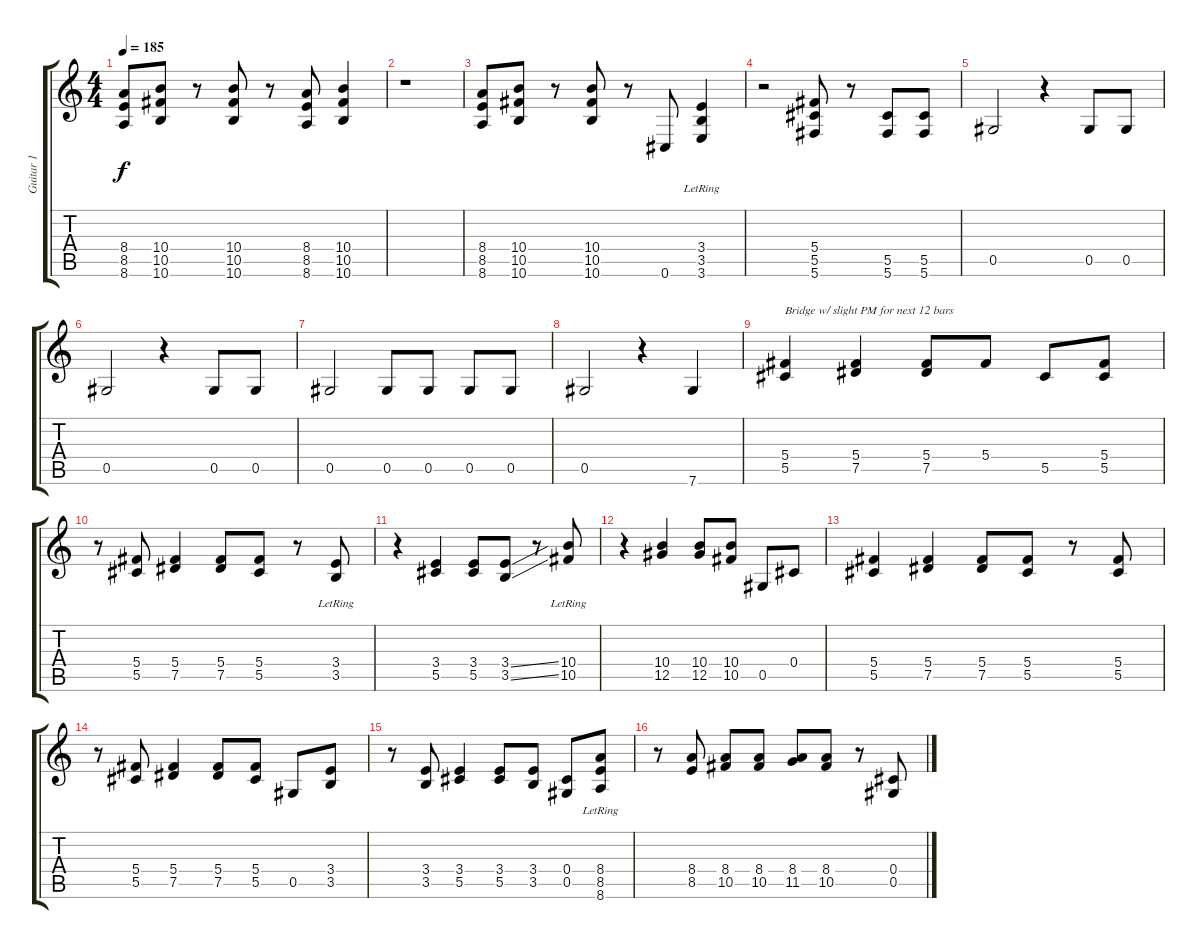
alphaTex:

\track ("Guitar 1" "Guitar 1") {instrument distortionguitar}
\staff {score tabs}
\tuning (Eb4 Bb3 Gb3 Db3 Ab2 Db2) {hide}
\ts (4 4)
\tempo 185
\clef g2
\ks c
(8.4 8.5 8.6).8{dy f} (10.4 10.5 10.6).8 r.8 (10.4 10.5 10.6).8 r.8 (8.4 8.5 8.6).8 (10.4 10.5 10.6).4 |
r.1 |
(8.4 8.5 8.6).8 (10.4 10.5 10.6).8 r.8 (10.4 10.5 10.6).8 r.8 0.6.8 (3.4{lr} 3.5{lr} 3.6{lr}).4 |
r.2 (5.4 5.5 5.6).8 r.8 (5.5 5.6).8 (5.5 5.6).8 |
0.5.2 r.4 0.5.8 0.5.8 |
0.5.2 r.4 0.5.8 0.5.8 |
0.5.2 0.5.8 0.5.8 0.5.8 0.5.8 |
0.5.2 r.4 7.6.4 |
(5.4 5.5).4{txt "Bridge w/ slight PM for next 12 bars"} (5.4 7.5).4 (5.4 7.5).8 5.4.8 5.5.8 (5.4 5.5).8 |
r.8 (5.4 5.5).8 (5.4 7.5).4 (5.4 7.5).8 (5.4 5.5).8 r.8 (3.4{lr} 3.5{lr}).8 |
r.4 (3.4 5.5).4 (3.4 5.5).8 (3.4{ss} 3.5{ss}).8 r.8 (10.4{lr} 10.5{lr}).8 |
r.4 (10.4 12.5).4 (10.4 12.5).8 (10.4 10.5).8 0.5.8 0.4.8 |
(5.4 5.5).4 (5.4 7.5).4 (5.4 7.5).8 (5.4 5.5).8 r.8 (5.4 5.5).8 |
r.8 (5.4 5.5).8 (5.4 7.5).4 (5.4 7.5).8 (5.4 5.5).8 0.5.8 (3.4 3.5).8 |
r.8 (3.4 3.5).8 (3.4 5.5).4 (3.4 5.5).8 (3.4 3.5).8 (0.4 0.5).8 (8.4 8.5 8.6{lr}).8 |
r.8 (8.4 8.5).8 (8.4 10.5).8 (8.4 10.5).8 (8.4 11.5).8 (8.4 10.5).8 r.8 (0.4 0.5).8
